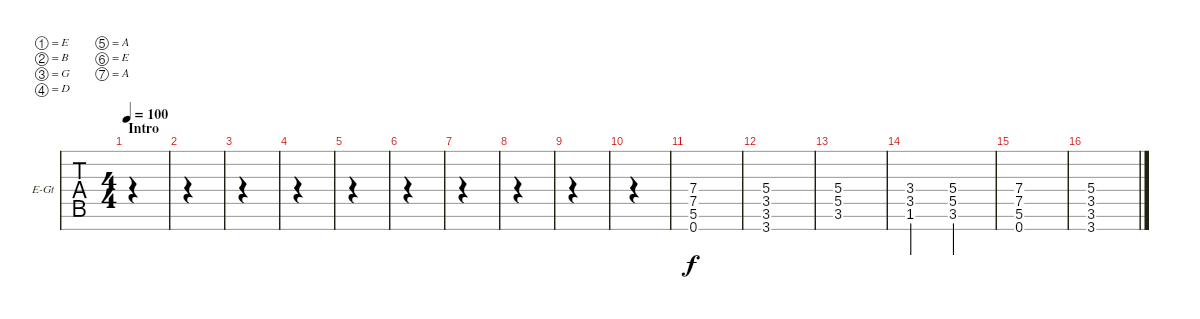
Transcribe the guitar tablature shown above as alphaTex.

\defaultSystemsLayout 4
\bracketExtendMode groupsimilarinstruments
\firstSystemTrackNameOrientation horizontal
\otherSystemsTrackNameOrientation horizontal
\track ("Cole Train" "E-Gt") {instrument distortionguitar}
\staff {tabs}
\tuning (E4 B3 G3 D3 A2 E2 A1)
\ts (4 4)
\section ("" "Intro")
\tempo 100
\clef g2
\ks c
|
|
|
|
|
|
|
|
|
|
(0.7 5.6 7.5 7.4).1 |
(3.7 3.6 3.5 5.4).1 |
(3.6 5.5 5.4).1 |
(1.6 3.5 3.4).2 (3.6 5.5 5.4).2 |
(0.7 5.6 7.5 7.4).1 |
(3.7 3.6 3.5 5.4).1
